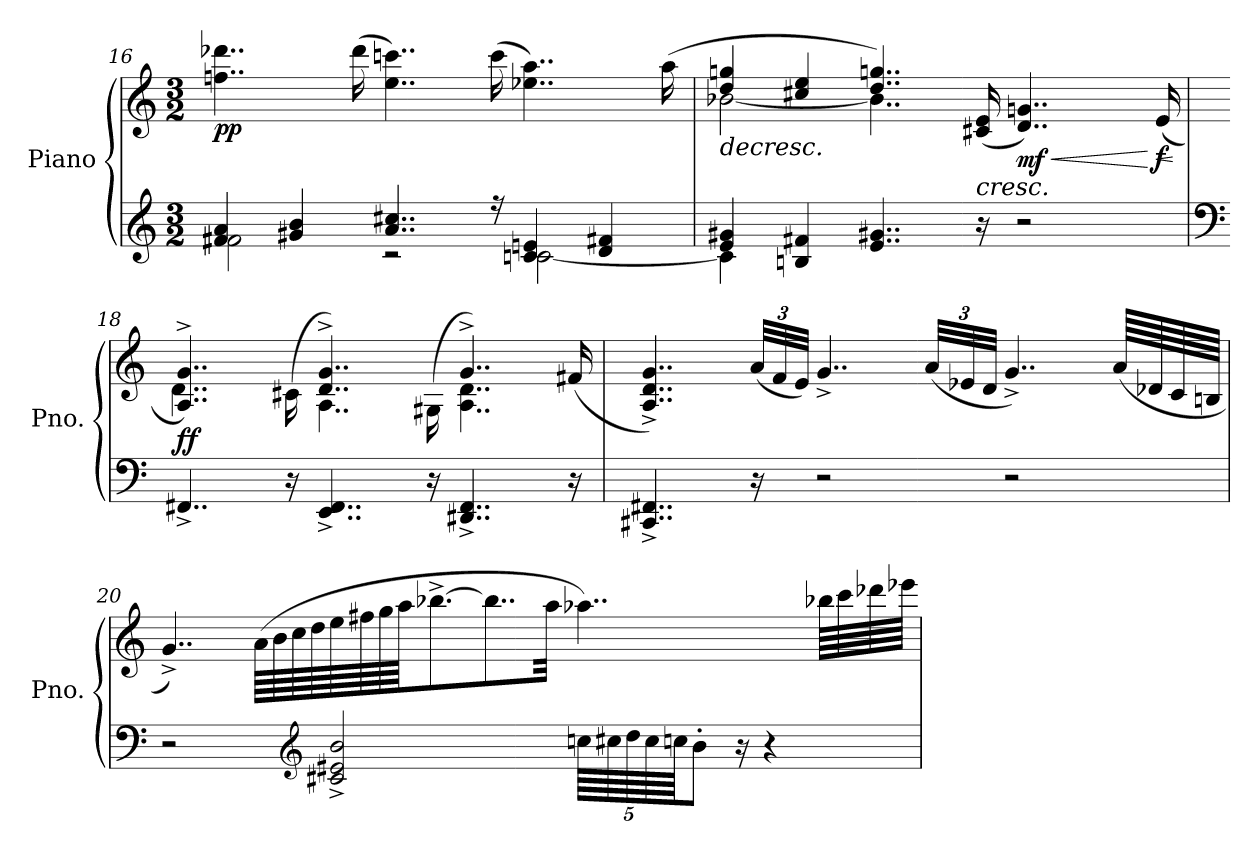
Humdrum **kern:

**kern	**kern	**dynam
*part1	*part1	*part1
*staff2	*staff1	*staff1/2
*I"Piano	*	*
*I'Pno.	*	*
*clefG2	*clefG2	*
*k[]	*k[]	*
*M3/2	*M3/2	*
=16	=16	=16
*^	*	*
!	!	!	!LO:DY:b
4f#X/ 4a/	2f#\	4..ffn\ 4..ddd-X\	pp
4g#X/ 4b/	.	.	.
.	.	(>16ddd-\	.
4..a/ 4..cc#X/	2r	4..ee\ 4..cccn\)	.
16r	.	(>16ccc\	.
4cn/ 4en/	[2c\	4..ee-X\ 4..aa\)	.
4d/ 4f#X/	.	.	.
.	.	(>16aa\	.
!!LO:LB:g=z
=17	=17	=17	=17
!	!	!	!LO:HP:b
*	*	*^	*
4e/ 4g#X/	4c\]	4dd/ 4ggn/	[2b-X\	>
4Bn/ 4f#X/	1ryy	4cc#X/ 4ee/	.	.
4..e/ 4..g#X/	.	4..dd/ 4..ggn/)	4..b-\]	.
!	!	!	!	!LO:HP:b
16r	.	(<16c#X/ 16e/	2ryy	<
!	!	!	!	!LO:HP:n=1:b
!	!	!	!	!LO:DY:n=1:b
2r	.	4..d/ 4..gn/)	.	] < mf
.	4ryy	.	.	.
!	!	!	!	!LO:HP:n=1:b
!	!	!	!	!LO:DY:n=2:b
.	.	(<16e/	16ryy	[ < f
*v	*v	*	*	*
*	*v	*v	*
.	.	[
=18	=18	=18
*clefF4	*	*
*	*^	*
!	!	!	!LO:DY:b
4..FF#X^/	4..A/^ 4..g/^)	4..d\	ff
16r	(>16c#X\	16ryy	.
4..EE/^ 4..FF#/^	4..d/^ 4..g/^)	4..A\	.
16r	(>16G#X\	16ryy	.
4..DD#X/^ 4..FF#/^	4..g^/)	4..A\ 4..d\	.
16r	(>16f#X/	16ryy	.
*	*v	*v	*
=19	=19	=19
4..CC#X/^ 4..FF#X/^	4..A/^ 4..d/^ 4..g/^)	.
*	*Xbrackettup	*
16r	(<48a/LLL	.
.	48f/	.
.	48e/JJJ)	.
2r	4..g^/	.
.	(<48a/LLL	.
.	48e-X/	.
.	48d/JJJ	.
2r	4..g^/)	.
.	(<64a/LLLL	.
.	64d-X/	.
.	64c/	.
.	64Bn/JJJJ	.
!!LO:LB:g=z
=20	=20	=20
2r	4..g^/)	.
.	(>64a\LLLL	.
.	64b\	.
.	64cc\	.
.	64dd\	.
*clefG2	*	*
2c#X/^ 2e#X/^ 2b/^	64ee\	.
.	64ff#X\	.
.	64gg\	.
.	64aa\JJJ	.
.	[8.bb-X^\	[
.	8..bb-\]	.
.	32aa\Jkk	.
*Xbrackettup	*	*
80ccn\LLLL	4..aa-X\)	.
80cc#X\	.	.
80dd\	.	.
80cc#\	.	.
80ccn\JJJ	.	.
8b'\J	.	.
16r	.	.
4r	.	.
.	64bb-X\LLLL	.
.	64ccc\	.
.	64ddd-X\	.
.	64eee-X\JJJJ	.
=	=	=
*-	*-	*-
